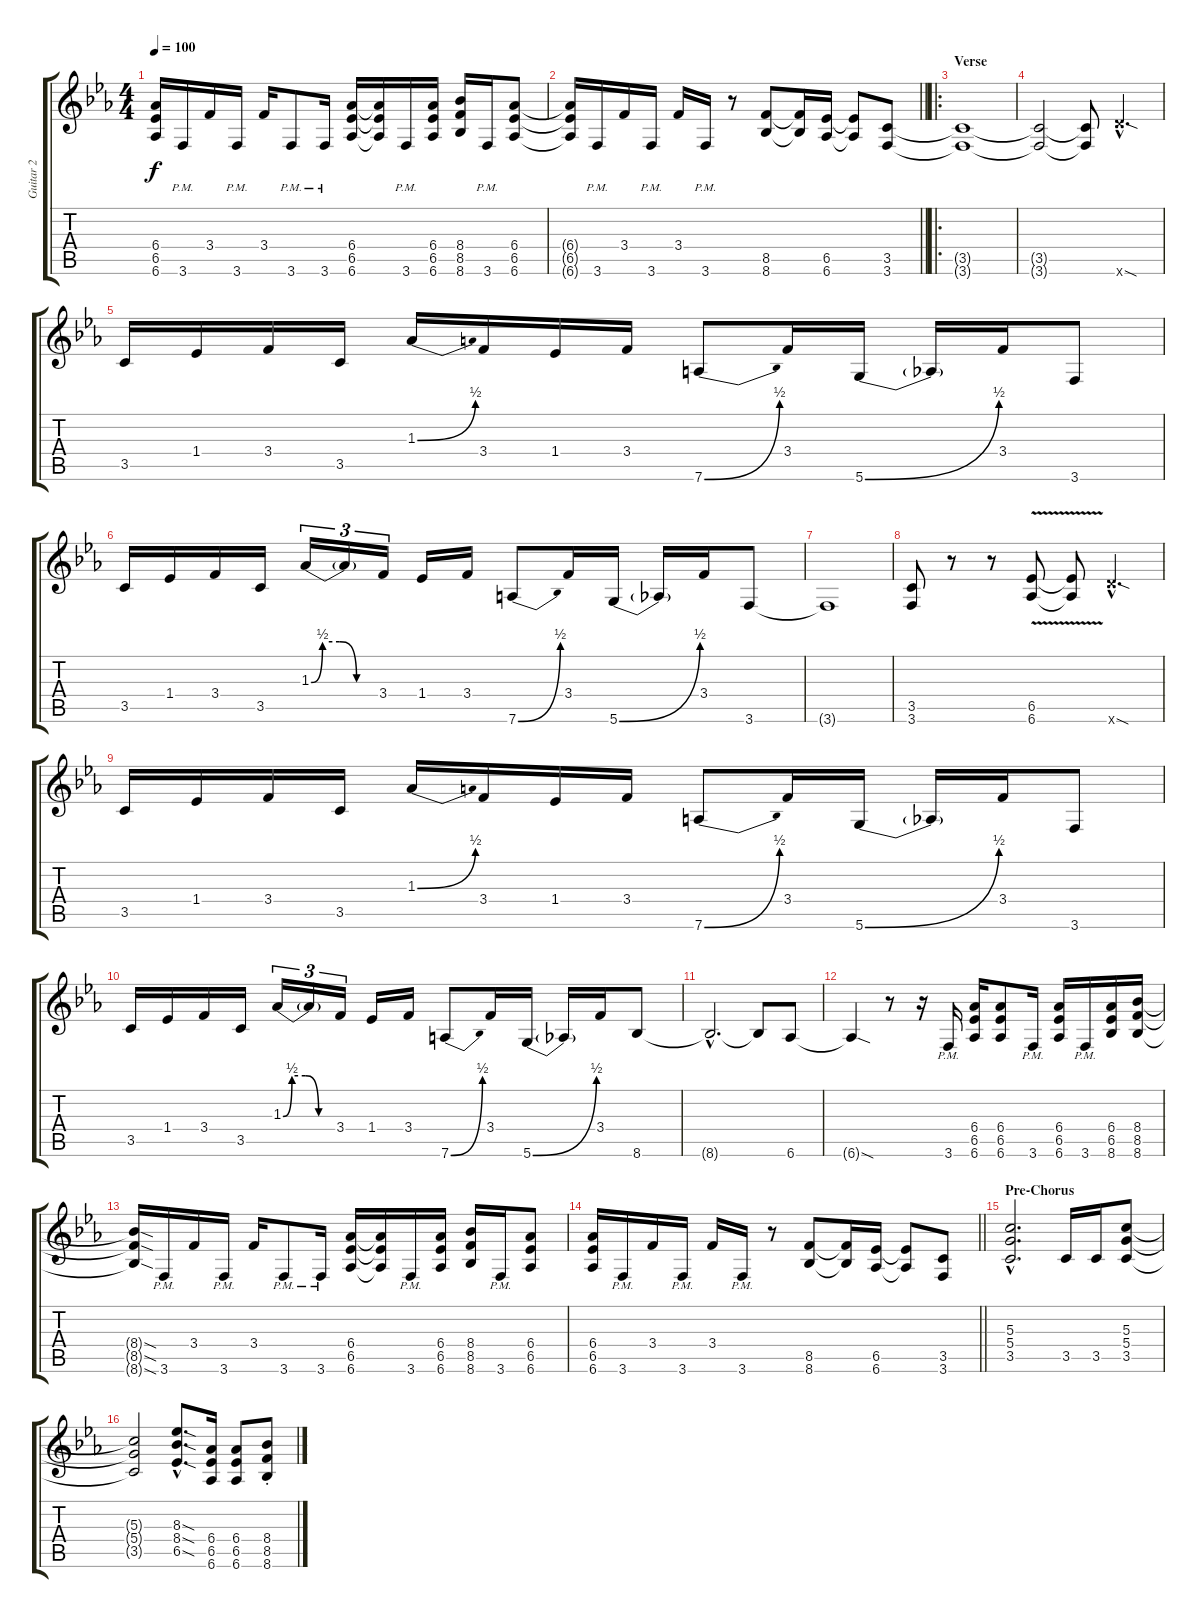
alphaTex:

\track ("Guitar 2" "Guitar 2") {instrument distortionguitar}
\staff {score tabs}
\tuning (E4 B3 G3 D3 A2 D2) {hide}
\ts (4 4)
\tempo 100
\clef g2
\ks eb
(6.4{t} 6.5{t} 6.6{t}).16{dy f} 3.6{pm}.16 3.4.16 3.6{pm}.16 3.4.16 3.6{pm}.8 3.6{pm}.16 (6.4 6.5 6.6).16 (6.4{t} 6.5{t} 6.6{t}).16 3.6{pm}.16 (6.4 6.5 6.6).16 (8.4 8.5 8.6).16 3.6{pm}.16 (6.4 6.5 6.6).8 |
\barLineRight lightlight
(6.4{t} 6.5{t} 6.6{t}).16 3.6{pm}.16 3.4.16 3.6{pm}.16 3.4.16 3.6{pm}.16 r.8 (8.5 8.6).8 (8.5{t} 8.6{t}).16 (6.5 6.6).16 (6.5{t} 6.6{t}).8 (3.5 3.6).8 |
\ro
\section ("" "Verse")
(3.5{t} 3.6{t}).1 |
(3.5{t} 3.6{t}).2 (3.5{t} 3.6{t}).8 12.6{sod hac x}.4{d} |
3.5.16 1.4.16 3.4.16 3.5.16 1.3{be (bend 0 0 60 2)}.16 3.4.16 1.4.16 3.4.16 7.6{be (bend 0 0 60 2)}.8 3.4.16 5.6{be (bend 0 0 60 2)}.16 5.6{t}.16 3.4.16 3.6.8 |
3.5.16 1.4.16 3.4.16 3.5.16 1.3{be (custom 0 0 10 2 25 2 40 0 60 0)}.16{tu (3 2)} 1.3{t}.16{tu (3 2)} 3.4.16{tu (3 2)} 1.4.16 3.4.16 7.6{be (bend 0 0 60 2)}.8 3.4.16 5.6{be (bend 0 0 60 2)}.16 5.6{t}.16 3.4.16 3.6.8 |
3.6{t}.1 |
(3.5 3.6).8 r.8 r.8 (6.5{v} 6.6{v}).8 (6.5{t} 6.6{t}).8 12.6{sod hac x}.4{d} |
3.5.16 1.4.16 3.4.16 3.5.16 1.3{be (bend 0 0 60 2)}.16 3.4.16 1.4.16 3.4.16 7.6{be (bend 0 0 60 2)}.8 3.4.16 5.6{be (bend 0 0 60 2)}.16 5.6{t}.16 3.4.16 3.6.8 |
3.5.16 1.4.16 3.4.16 3.5.16 1.3{be (custom 0 0 10 2 25 2 40 0 60 0)}.16{tu (3 2)} 1.3{t}.16{tu (3 2)} 3.4.16{tu (3 2)} 1.4.16 3.4.16 7.6{be (bend 0 0 60 2)}.8 3.4.16 5.6{be (bend 0 0 60 2)}.16 5.6{t}.16 3.4.16 8.6.8 |
8.6{hac t}.2{d} 8.6{t}.8 6.6.8 |
6.6{sod t}.4 r.8 r.16 3.6{pm}.16 (6.4 6.5 6.6).16 (6.4 6.5 6.6).8 3.6{pm}.16 (6.4 6.5 6.6).16 3.6{pm}.16 (6.4 6.5 8.6).16 (8.4 8.5 8.6).16 |
(8.4{sod t} 8.5{sod t} 8.6{sod t}).16 3.6{pm}.16 3.4.16 3.6{pm}.16 3.4.16 3.6{pm}.8 3.6{pm}.16 (6.4 6.5 6.6).16 (6.4{t} 6.5{t} 6.6{t}).16 3.6{pm}.16 (6.4 6.5 6.6).16 (8.4 8.5 8.6).16 3.6{pm}.16 (6.4 6.5 6.6).8 |
\barLineRight lightlight
(6.4 6.5 6.6).16 3.6{pm}.16 3.4.16 3.6{pm}.16 3.4.16 3.6{pm}.16 r.8 (8.5 8.6).8 (8.5{t} 8.6{t}).16 (6.5 6.6).16 (6.5{t} 6.6{t}).8 (3.5 3.6).8 |
\section ("" "Pre-Chorus")
(5.3{hac} 5.4{hac} 3.5{hac}).2{d} 3.5.16 3.5.16 (5.3 5.4 3.5).8 |
(5.3{t} 5.4{t} 3.5{t}).2 (8.3{sod hac} 8.4{sod hac} 6.5{sod hac}).8{d} (6.4 6.5 6.6).16 (6.4 6.5 6.6).8 (8.4{st} 8.5{st} 8.6{st}).8
